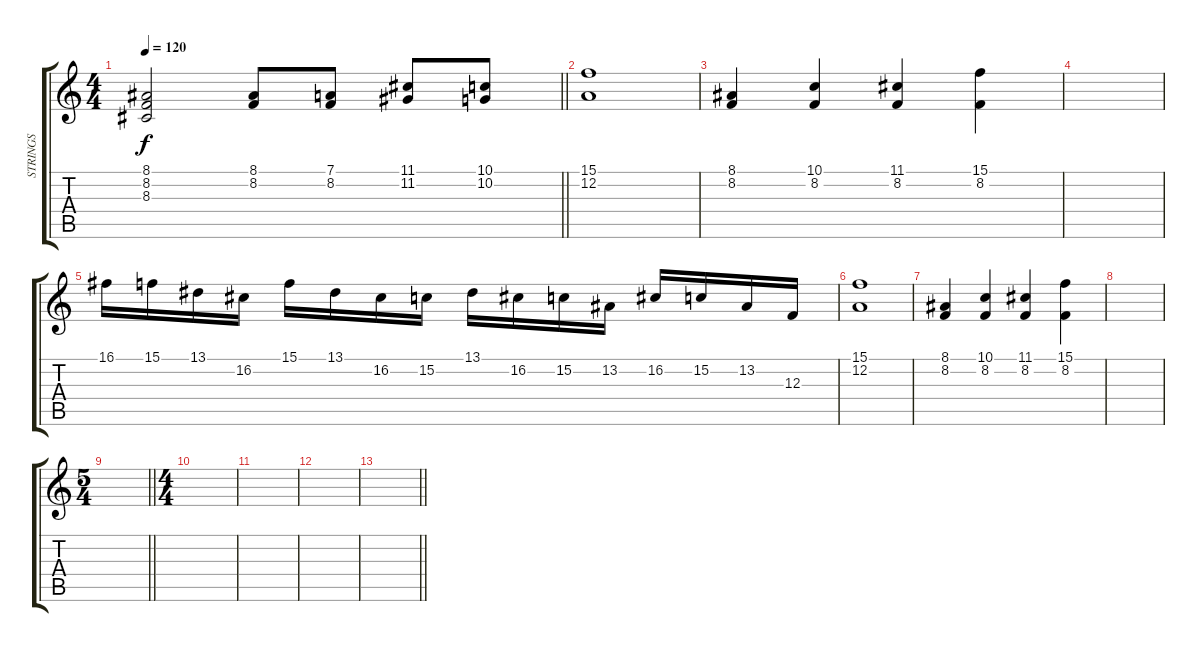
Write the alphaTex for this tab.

\track ("STRINGS" "STRINGS") {instrument stringensemble1}
\staff {score tabs}
\tuning (D4 A3 F3 C3 G2 D2) {hide}
\ts (4 4)
\tempo 120
\clef g2
\barLineRight lightlight
\ks c
(8.1{t} 8.2{t} 8.3{t}).2{dy f} (8.1 8.2).8 (7.1 8.2).8 (11.1 11.2).8 (10.1 10.2).8 |
(15.1 12.2).1 |
(8.1 8.2).4 (10.1 8.2).4 (11.1 8.2).4 (15.1 8.2).4 |
|
16.1.16 15.1.16 13.1.16 16.2.16 15.1.16 13.1.16 16.2.16 15.2.16 13.1.16 16.2.16 15.2.16 13.2.16 16.2.16 15.2.16 13.2.16 12.3.16 |
(15.1 12.2).1 |
(8.1 8.2).4 (10.1 8.2).4 (11.1 8.2).4 (15.1 8.2).4 |
|
\ts (5 4)
\barLineRight lightlight
|
\ts (4 4)
|
|
|
\barLineRight lightlight
